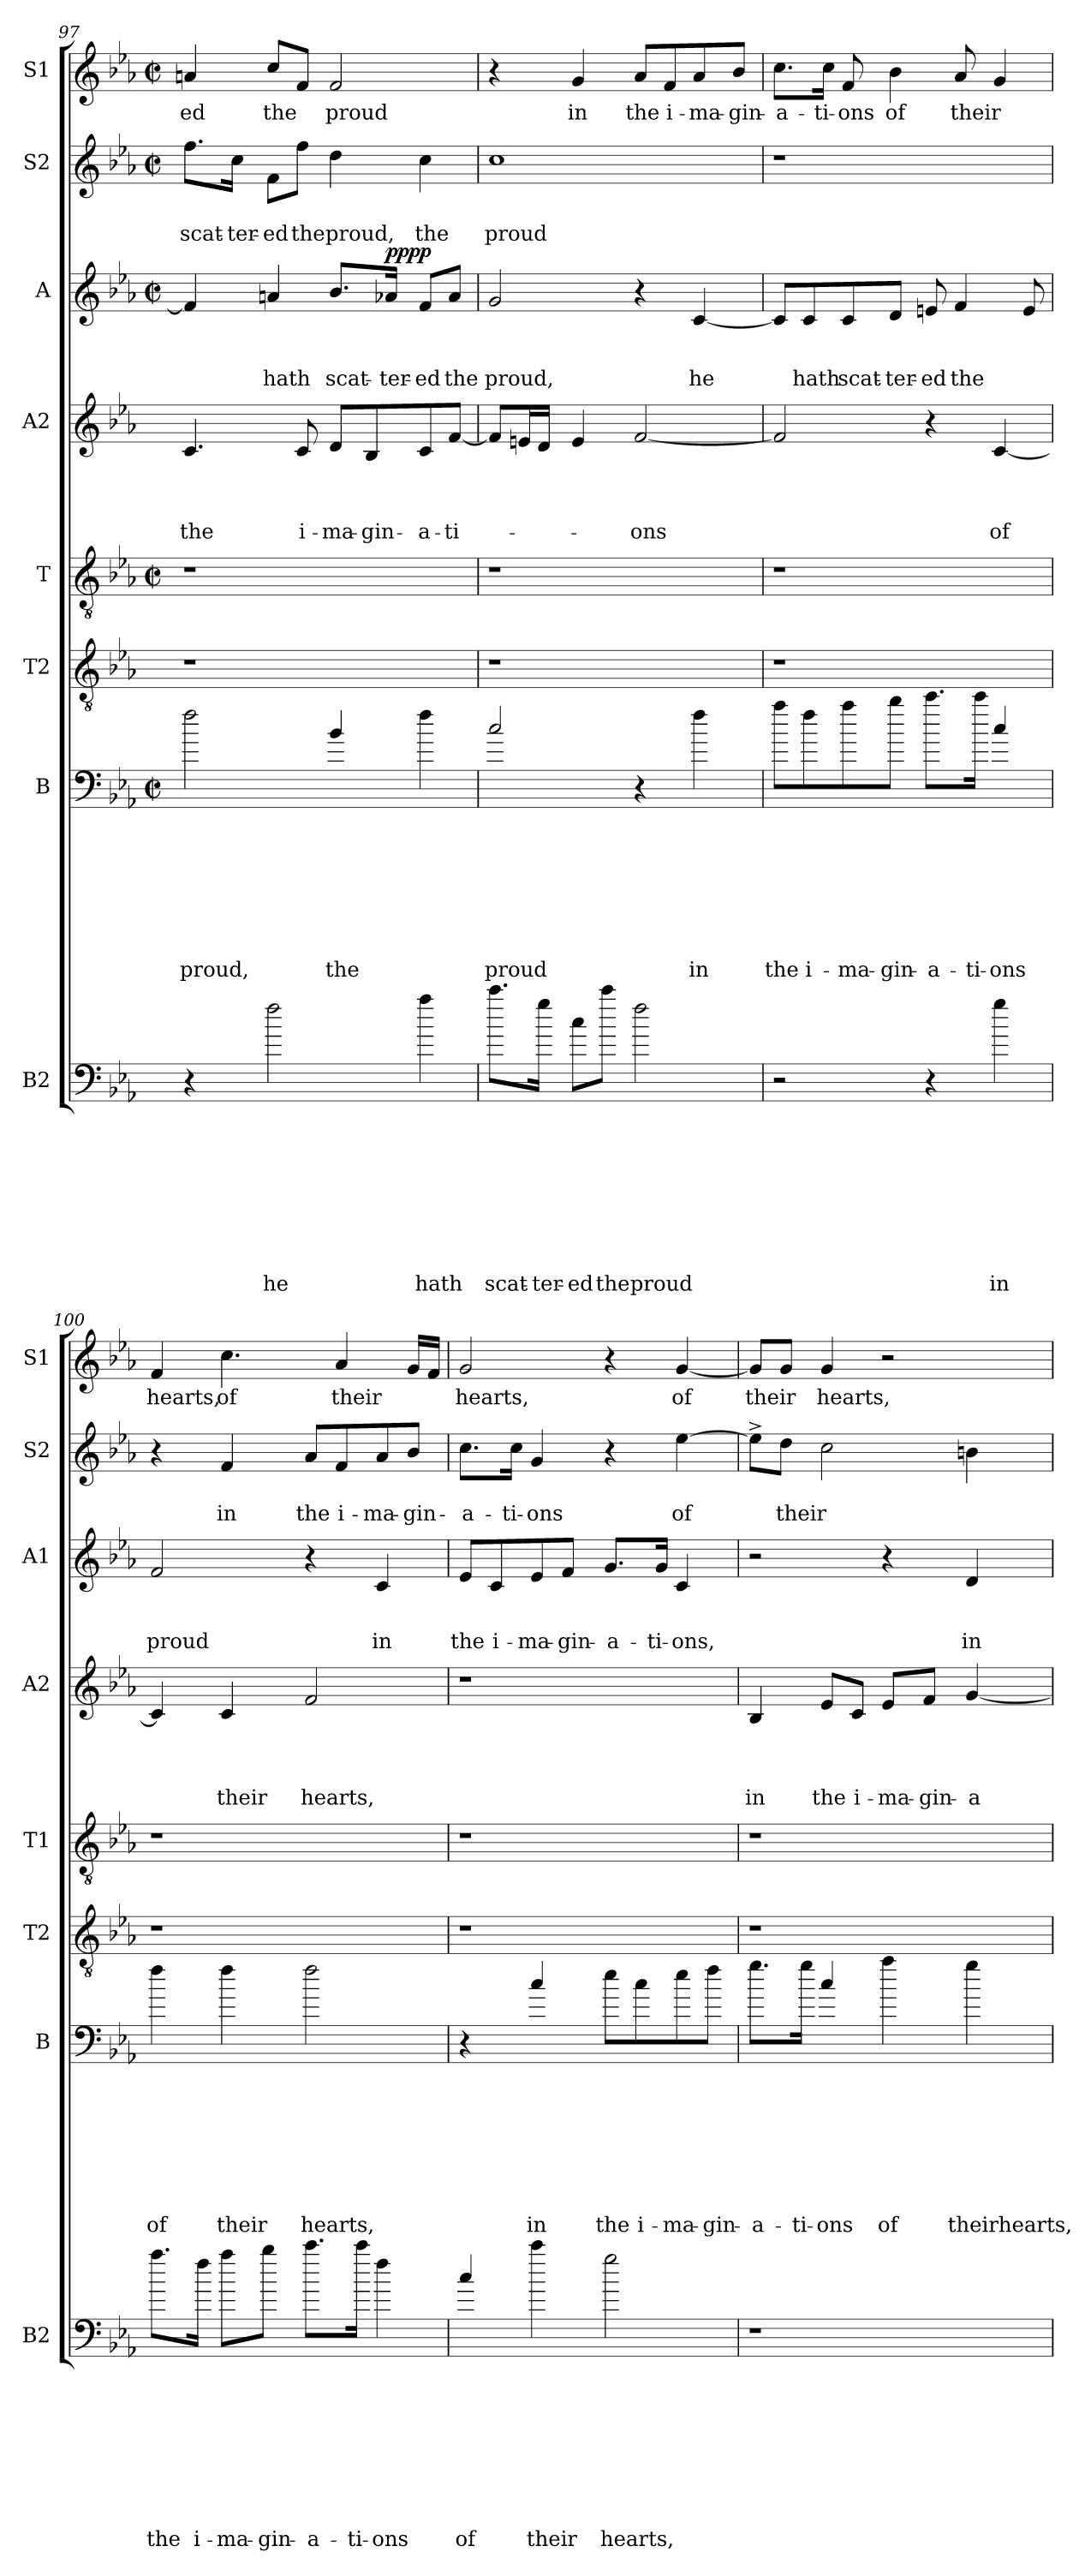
**kern	**text	**text	**text	**text	**text	**text	**text	**text	**text	**kern	**text	**text	**text	**text	**text	**text	**text	**text	**kern	**kern	**kern	**text	**text	**text	**text	**kern	**text	**text	**text	**dynam	**kern	**text	**text	**kern	**text
*part8	*part8	*part8	*part8	*part8	*part8	*part8	*part8	*part8	*part8	*part7	*part7	*part7	*part7	*part7	*part7	*part7	*part7	*part7	*part6	*part5	*part4	*part4	*part4	*part4	*part4	*part3	*part3	*part3	*part3	*part3	*part2	*part2	*part2	*part1	*part1
*staff8	*staff8	*staff8	*staff8	*staff8	*staff8	*staff8	*staff8	*staff8	*staff8	*staff7	*staff7	*staff7	*staff7	*staff7	*staff7	*staff7	*staff7	*staff7	*staff6	*staff5	*staff4	*staff4	*staff4	*staff4	*staff4	*staff3	*staff3	*staff3	*staff3	*staff3	*staff2	*staff2	*staff2	*staff1	*staff1
*I"B2	*	*	*	*	*	*	*	*	*	*I"B	*	*	*	*	*	*	*	*	*I"T2	*I"T	*I"A2	*	*	*	*	*I"A	*	*	*	*	*I"S2	*	*	*I"S1	*
*I'B2	*	*	*	*	*	*	*	*	*	*I'B	*	*	*	*	*	*	*	*	*I'T2	*I'T1	*I'A2	*	*	*	*	*I'A1	*	*	*	*	*I'S2	*	*	*I'S1	*
*clefF4	*	*	*	*	*	*	*	*	*	*clefF4	*	*	*	*	*	*	*	*	*clefGv2	*clefGv2	*clefG2	*	*	*	*	*clefG2	*	*	*	*	*clefG2	*	*	*clefG2	*
*k[b-e-a-]	*	*	*	*	*	*	*	*	*	*k[b-e-a-]	*	*	*	*	*	*	*	*	*k[b-e-a-]	*k[b-e-a-]	*k[b-e-a-]	*	*	*	*	*k[b-e-a-]	*	*	*	*	*k[b-e-a-]	*	*	*k[b-e-a-]	*
*E-:	*	*	*	*	*	*	*	*	*	*E-:	*	*	*	*	*	*	*	*	*E-:	*E-:	*E-:	*	*	*	*	*E-:	*	*	*	*	*E-:	*	*	*E-:	*
*	*	*	*	*	*	*	*	*	*	*M2/2	*	*	*	*	*	*	*	*	*	*M2/2	*	*	*	*	*	*M2/2	*	*	*	*	*M2/2	*	*	*M2/2	*
*	*	*	*	*	*	*	*	*	*	*met(c|)	*	*	*	*	*	*	*	*	*	*met(c|)	*	*	*	*	*	*met(c|)	*	*	*	*	*met(c|)	*	*	*met(c|)	*
=97	=97	=97	=97	=97	=97	=97	=97	=97	=97	=97	=97	=97	=97	=97	=97	=97	=97	=97	=97	=97	=97	=97	=97	=97	=97	=97	=97	=97	=97	=97	=97	=97	=97	=97	=97
!	!	!	!	!	!	!	!	!	!	!	!	!	!	!	!	!	!	!LO:LY:b	!	!	!	!	!	!	!LO:LY:b	!	!	!	!	!	!	!	!LO:LY:b	!	!LO:LY:b
4r	.	.	.	.	.	.	.	.	.	2ff\	.	.	.	.	.	.	.	proud,	1r	1r	4.c/	.	.	.	the	4f/]	.	.	.	.	8.ff\L	.	scat-	4an/	-ed
!	!	!	!	!	!	!	!	!	!	!	!	!	!	!	!	!	!	!	!	!	!	!	!	!	!	!	!	!	!	!	!	!	!LO:LY:b	!	!
.	.	.	.	.	.	.	.	.	.	.	.	.	.	.	.	.	.	.	.	.	.	.	.	.	.	.	.	.	.	.	16cc\Jk	.	-ter-	.	.
!	!	!	!	!	!	!	!	!	!LO:LY:b	!	!	!	!	!	!	!	!	!	!	!	!	!	!	!	!	!	!	!	!LO:LY:b	!	!	!	!LO:LY:b:rj	!	!LO:LY:b
2ff\	.	.	.	.	.	.	.	.	he	.	.	.	.	.	.	.	.	.	.	.	.	.	.	.	.	4an/	.	.	hath	.	8f\L	.	-ed	8cc/L	the
!	!	!	!	!	!	!	!	!	!	!	!	!	!	!	!	!	!	!	!	!	!	!	!	!	!LO:LY:b	!	!	!	!	!	!	!	!LO:LY:b	!	!
.	.	.	.	.	.	.	.	.	.	.	.	.	.	.	.	.	.	.	.	.	8c/	.	.	.	i-	.	.	.	.	.	8ff\J	.	the	8f/J	.
!	!	!	!	!	!	!	!	!	!	!	!	!	!	!	!	!	!	!LO:LY:b	!	!	!	!	!	!	!LO:LY:b	!	!	!	!LO:LY:b	!	!	!	!LO:LY:b	!	!LO:LY:b
.	.	.	.	.	.	.	.	.	.	4b-/	.	.	.	.	.	.	.	the	.	.	8d/L	.	.	.	-ma-	8.b-/L	.	.	scat-	.	4dd\	.	proud,	2f/	proud
!	!	!	!	!	!	!	!	!	!	!	!	!	!	!	!	!	!	!	!	!	!	!	!	!	!LO:LY:b	!	!	!	!	!	!	!	!	!	!
.	.	.	.	.	.	.	.	.	.	.	.	.	.	.	.	.	.	.	.	.	8B-/	.	.	.	-gin-	.	.	.	.	.	.	.	.	.	.
!	!	!	!	!	!	!	!	!	!	!	!	!	!	!	!	!	!	!	!	!	!	!	!	!	!	!	!	!	!LO:LY:b	!LO:DY:a	!	!	!	!	!
.	.	.	.	.	.	.	.	.	.	.	.	.	.	.	.	.	.	.	.	.	.	.	.	.	.	16a-X/Jk	.	.	-ter-	pppp	.	.	.	.	.
!	!	!	!	!	!	!	!	!	!LO:LY:b	!	!	!	!	!	!	!	!	!	!	!	!	!	!	!	!LO:LY:b	!	!	!	!LO:LY:b:rj	!	!	!	!LO:LY:b	!	!
4aa-\	.	.	.	.	.	.	.	.	hath	4ff\	.	.	.	.	.	.	.	.	.	.	8c/	.	.	.	-a-	8f/L	.	.	-ed	.	4cc\	.	the	.	.
!	!	!	!	!	!	!	!	!	!	!	!	!	!	!	!	!	!	!	!	!	!	!	!	!	!LO:LY:b	!	!	!	!LO:LY:b	!	!	!	!	!	!
.	.	.	.	.	.	.	.	.	.	.	.	.	.	.	.	.	.	.	.	.	[>8f/J	.	.	.	-ti-	8a-/J	.	.	the	.	.	.	.	.	.
!!LO:PB:g=z
=98	=98	=98	=98	=98	=98	=98	=98	=98	=98	=98	=98	=98	=98	=98	=98	=98	=98	=98	=98	=98	=98	=98	=98	=98	=98	=98	=98	=98	=98	=98	=98	=98	=98	=98	=98
!	!	!	!	!	!	!	!	!	!LO:LY:b	!	!	!	!	!	!	!	!	!LO:LY:b	!	!	!	!	!	!	!	!	!	!	!LO:LY:b	!	!	!	!LO:LY:b	!	!
8.ccc\L	.	.	.	.	.	.	.	.	scat-	2cc/	.	.	.	.	.	.	.	proud	1r	1r	8f/L]	.	.	.	.	2g/	.	.	proud,	.	1cc	.	proud	4r	.
.	.	.	.	.	.	.	.	.	.	.	.	.	.	.	.	.	.	.	.	.	16en/L	.	.	.	.	.	.	.	.	.	.	.	.	.	.
!	!	!	!	!	!	!	!	!	!LO:LY:b	!	!	!	!	!	!	!	!	!	!	!	!	!	!	!	!	!	!	!	!	!	!	!	!	!	!
16gg\Jk	.	.	.	.	.	.	.	.	-ter-	.	.	.	.	.	.	.	.	.	.	.	16d/JJ	.	.	.	.	.	.	.	.	.	.	.	.	.	.
!	!	!	!	!	!	!	!	!	!LO:LY:b:rj	!	!	!	!	!	!	!	!	!	!	!	!	!	!	!	!	!	!	!	!	!	!	!	!	!	!LO:LY:b
8cc\L	.	.	.	.	.	.	.	.	-ed	.	.	.	.	.	.	.	.	.	.	.	4e/	.	.	.	.	.	.	.	.	.	.	.	.	4g/	in
!	!	!	!	!	!	!	!	!	!LO:LY:b	!	!	!	!	!	!	!	!	!	!	!	!	!	!	!	!	!	!	!	!	!	!	!	!	!	!
8ccc\J	.	.	.	.	.	.	.	.	the	.	.	.	.	.	.	.	.	.	.	.	.	.	.	.	.	.	.	.	.	.	.	.	.	.	.
!	!	!	!	!	!	!	!	!	!LO:LY:b	!	!	!	!	!	!	!	!	!	!	!	!	!	!	!	!LO:LY:b	!	!	!	!	!	!	!	!	!	!LO:LY:b
2ff\	.	.	.	.	.	.	.	.	proud	4r	.	.	.	.	.	.	.	.	.	.	[<2f/	.	.	.	-ons	4r	.	.	.	.	.	.	.	8a-/L	the
!	!	!	!	!	!	!	!	!	!	!	!	!	!	!	!	!	!	!	!	!	!	!	!	!	!	!	!	!	!	!	!	!	!	!	!LO:LY:b
.	.	.	.	.	.	.	.	.	.	.	.	.	.	.	.	.	.	.	.	.	.	.	.	.	.	.	.	.	.	.	.	.	.	8f/	i-
!	!	!	!	!	!	!	!	!	!	!	!	!	!	!	!	!	!	!LO:LY:b	!	!	!	!	!	!	!	!	!	!	!LO:LY:b	!	!	!	!	!	!LO:LY:b
.	.	.	.	.	.	.	.	.	.	4ff\	.	.	.	.	.	.	.	in	.	.	.	.	.	.	.	[<4c/	.	.	he	.	.	.	.	8a-/	-ma-
!	!	!	!	!	!	!	!	!	!	!	!	!	!	!	!	!	!	!	!	!	!	!	!	!	!	!	!	!	!	!	!	!	!	!	!LO:LY:b:rj
.	.	.	.	.	.	.	.	.	.	.	.	.	.	.	.	.	.	.	.	.	.	.	.	.	.	.	.	.	.	.	.	.	.	8b-/J	-gin-
=99	=99	=99	=99	=99	=99	=99	=99	=99	=99	=99	=99	=99	=99	=99	=99	=99	=99	=99	=99	=99	=99	=99	=99	=99	=99	=99	=99	=99	=99	=99	=99	=99	=99	=99	=99
!	!	!	!	!	!	!	!	!	!	!	!	!	!	!	!	!	!	!LO:LY:b	!	!	!	!	!	!	!	!	!	!	!	!	!	!	!	!	!LO:LY:b
2r	.	.	.	.	.	.	.	.	.	8aa-\L	.	.	.	.	.	.	.	the	1r	1r	2f/]	.	.	.	.	8c/L]	.	.	.	.	1r	.	.	8.cc\L	-a-
!	!	!	!	!	!	!	!	!	!	!	!	!	!	!	!	!	!	!LO:LY:b	!	!	!	!	!	!	!	!	!	!	!LO:LY:b	!	!	!	!	!	!
.	.	.	.	.	.	.	.	.	.	8ff\	.	.	.	.	.	.	.	i-	.	.	.	.	.	.	.	8c/	.	.	hath	.	.	.	.	.	.
!	!	!	!	!	!	!	!	!	!	!	!	!	!	!	!	!	!	!	!	!	!	!	!	!	!	!	!	!	!	!	!	!	!	!	!LO:LY:b
.	.	.	.	.	.	.	.	.	.	.	.	.	.	.	.	.	.	.	.	.	.	.	.	.	.	.	.	.	.	.	.	.	.	16cc\Jk	-ti-
!	!	!	!	!	!	!	!	!	!	!	!	!	!	!	!	!	!	!LO:LY:b	!	!	!	!	!	!	!	!	!	!	!LO:LY:b	!	!	!	!	!	!LO:LY:b
.	.	.	.	.	.	.	.	.	.	8aa-\	.	.	.	.	.	.	.	-ma-	.	.	.	.	.	.	.	8c/	.	.	scat-	.	.	.	.	8f/	-ons
!	!	!	!	!	!	!	!	!	!	!	!	!	!	!	!	!	!	!LO:LY:b:rj	!	!	!	!	!	!	!	!	!	!	!LO:LY:b:rj	!	!	!	!	!	!LO:LY:b
.	.	.	.	.	.	.	.	.	.	8bb-\J	.	.	.	.	.	.	.	-gin-	.	.	.	.	.	.	.	8d/J	.	.	-ter-	.	.	.	.	4b-\	of
!	!	!	!	!	!	!	!	!	!	!	!	!	!	!	!	!	!	!LO:LY:b	!	!	!	!	!	!	!	!	!	!	!LO:LY:b	!	!	!	!	!	!
4r	.	.	.	.	.	.	.	.	.	8.ccc\L	.	.	.	.	.	.	.	-a-	.	.	4r	.	.	.	.	8en/	.	.	-ed	.	.	.	.	.	.
!	!	!	!	!	!	!	!	!	!	!	!	!	!	!	!	!	!	!	!	!	!	!	!	!	!	!	!	!	!LO:LY:b	!	!	!	!	!	!LO:LY:b
.	.	.	.	.	.	.	.	.	.	.	.	.	.	.	.	.	.	.	.	.	.	.	.	.	.	4f/	.	.	the	.	.	.	.	8a-/	their
!	!	!	!	!	!	!	!	!	!	!	!	!	!	!	!	!	!	!LO:LY:b	!	!	!	!	!	!	!	!	!	!	!	!	!	!	!	!	!
.	.	.	.	.	.	.	.	.	.	16ccc\Jk	.	.	.	.	.	.	.	-ti-	.	.	.	.	.	.	.	.	.	.	.	.	.	.	.	.	.
!	!	!	!	!	!	!	!	!	!LO:LY:b	!	!	!	!	!	!	!	!	!LO:LY:b	!	!	!	!	!	!	!LO:LY:b	!	!	!	!	!	!	!	!	!	!
4gg\	.	.	.	.	.	.	.	.	in	4cc/	.	.	.	.	.	.	.	-ons	.	.	[<4c/	.	.	.	of	.	.	.	.	.	.	.	.	4g/	.
.	.	.	.	.	.	.	.	.	.	.	.	.	.	.	.	.	.	.	.	.	.	.	.	.	.	8e/	.	.	.	.	.	.	.	.	.
=100	=100	=100	=100	=100	=100	=100	=100	=100	=100	=100	=100	=100	=100	=100	=100	=100	=100	=100	=100	=100	=100	=100	=100	=100	=100	=100	=100	=100	=100	=100	=100	=100	=100	=100	=100
!	!	!	!	!	!	!	!	!	!LO:LY:b	!	!	!	!	!	!	!	!	!LO:LY:b	!	!	!	!	!	!	!	!	!	!	!LO:LY:b	!	!	!	!	!	!LO:LY:b
8.aa-\L	.	.	.	.	.	.	.	.	the	4ff\	.	.	.	.	.	.	.	of	1r	1r	4c/]	.	.	.	.	2f/	.	.	proud	.	4r	.	.	4f/	hearts,
!	!	!	!	!	!	!	!	!	!LO:LY:b	!	!	!	!	!	!	!	!	!	!	!	!	!	!	!	!	!	!	!	!	!	!	!	!	!	!
16ff\Jk	.	.	.	.	.	.	.	.	i-	.	.	.	.	.	.	.	.	.	.	.	.	.	.	.	.	.	.	.	.	.	.	.	.	.	.
!	!	!	!	!	!	!	!	!	!LO:LY:b	!	!	!	!	!	!	!	!	!LO:LY:b	!	!	!	!	!	!	!LO:LY:b	!	!	!	!	!	!	!	!LO:LY:b	!	!LO:LY:b
8aa-\L	.	.	.	.	.	.	.	.	-ma-	4ff\	.	.	.	.	.	.	.	their	.	.	4c/	.	.	.	their	.	.	.	.	.	4f/	.	in	4.cc\	of
!	!	!	!	!	!	!	!	!	!LO:LY:b:rj	!	!	!	!	!	!	!	!	!	!	!	!	!	!	!	!	!	!	!	!	!	!	!	!	!	!
8bb-\J	.	.	.	.	.	.	.	.	-gin-	.	.	.	.	.	.	.	.	.	.	.	.	.	.	.	.	.	.	.	.	.	.	.	.	.	.
!	!	!	!	!	!	!	!	!	!LO:LY:b	!	!	!	!	!	!	!	!	!LO:LY:b	!	!	!	!	!	!	!LO:LY:b	!	!	!	!	!	!	!	!LO:LY:b	!	!
8.ccc\L	.	.	.	.	.	.	.	.	-a-	2ff\	.	.	.	.	.	.	.	hearts,	.	.	2f/	.	.	.	hearts,	4r	.	.	.	.	8a-/L	.	the	.	.
!	!	!	!	!	!	!	!	!	!	!	!	!	!	!	!	!	!	!	!	!	!	!	!	!	!	!	!	!	!	!	!	!	!LO:LY:b	!	!LO:LY:b
.	.	.	.	.	.	.	.	.	.	.	.	.	.	.	.	.	.	.	.	.	.	.	.	.	.	.	.	.	.	.	8f/	.	i-	4a-/	their
!	!	!	!	!	!	!	!	!	!LO:LY:b	!	!	!	!	!	!	!	!	!	!	!	!	!	!	!	!	!	!	!	!	!	!	!	!	!	!
16ccc\Jk	.	.	.	.	.	.	.	.	-ti-	.	.	.	.	.	.	.	.	.	.	.	.	.	.	.	.	.	.	.	.	.	.	.	.	.	.
!	!	!	!	!	!	!	!	!	!LO:LY:b	!	!	!	!	!	!	!	!	!	!	!	!	!	!	!	!	!	!	!	!LO:LY:b	!	!	!	!LO:LY:b	!	!
4ff\	.	.	.	.	.	.	.	.	-ons	.	.	.	.	.	.	.	.	.	.	.	.	.	.	.	.	4c/	.	.	in	.	8a-/	.	-ma-	.	.
!	!	!	!	!	!	!	!	!	!	!	!	!	!	!	!	!	!	!	!	!	!	!	!	!	!	!	!	!	!	!	!	!	!LO:LY:b:rj	!	!
.	.	.	.	.	.	.	.	.	.	.	.	.	.	.	.	.	.	.	.	.	.	.	.	.	.	.	.	.	.	.	8b-/J	.	-gin-	16g/LL	.
.	.	.	.	.	.	.	.	.	.	.	.	.	.	.	.	.	.	.	.	.	.	.	.	.	.	.	.	.	.	.	.	.	.	16f/JJ	.
!!LO:LB:g=z
=101	=101	=101	=101	=101	=101	=101	=101	=101	=101	=101	=101	=101	=101	=101	=101	=101	=101	=101	=101	=101	=101	=101	=101	=101	=101	=101	=101	=101	=101	=101	=101	=101	=101	=101	=101
!	!	!	!	!	!	!	!	!	!LO:LY:b	!	!	!	!	!	!	!	!	!	!	!	!	!	!	!	!	!	!	!	!LO:LY:b	!	!	!	!LO:LY:b	!	!LO:LY:b
4cc/	.	.	.	.	.	.	.	.	of	4r	.	.	.	.	.	.	.	.	1r	1r	1r	.	.	.	.	8e-/L	.	.	the	.	8.cc\L	.	-a-	2g/	hearts,
!	!	!	!	!	!	!	!	!	!	!	!	!	!	!	!	!	!	!	!	!	!	!	!	!	!	!	!	!	!LO:LY:b	!	!	!	!	!	!
.	.	.	.	.	.	.	.	.	.	.	.	.	.	.	.	.	.	.	.	.	.	.	.	.	.	8c/	.	.	i-	.	.	.	.	.	.
!	!	!	!	!	!	!	!	!	!	!	!	!	!	!	!	!	!	!	!	!	!	!	!	!	!	!	!	!	!	!	!	!	!LO:LY:b	!	!
.	.	.	.	.	.	.	.	.	.	.	.	.	.	.	.	.	.	.	.	.	.	.	.	.	.	.	.	.	.	.	16cc\Jk	.	-ti-	.	.
!	!	!	!	!	!	!	!	!	!LO:LY:b	!	!	!	!	!	!	!	!	!LO:LY:b	!	!	!	!	!	!	!	!	!	!	!LO:LY:b	!	!	!	!LO:LY:b	!	!
4ccc\	.	.	.	.	.	.	.	.	their	4cc/	.	.	.	.	.	.	.	in	.	.	.	.	.	.	.	8e-/	.	.	-ma-	.	4g/	.	-ons	.	.
!	!	!	!	!	!	!	!	!	!	!	!	!	!	!	!	!	!	!	!	!	!	!	!	!	!	!	!	!	!LO:LY:b	!	!	!	!	!	!
.	.	.	.	.	.	.	.	.	.	.	.	.	.	.	.	.	.	.	.	.	.	.	.	.	.	8f/J	.	.	-gin-	.	.	.	.	.	.
!	!	!	!	!	!	!	!	!	!LO:LY:b	!	!	!	!	!	!	!	!	!LO:LY:b	!	!	!	!	!	!	!	!	!	!	!LO:LY:b:rj	!	!	!	!	!	!
2gg\	.	.	.	.	.	.	.	.	hearts,	8ee-\L	.	.	.	.	.	.	.	the	.	.	.	.	.	.	.	8.g/L	.	.	-a-	.	4r	.	.	4r	.
!	!	!	!	!	!	!	!	!	!	!	!	!	!	!	!	!	!	!LO:LY:b	!	!	!	!	!	!	!	!	!	!	!	!	!	!	!	!	!
.	.	.	.	.	.	.	.	.	.	8cc\	.	.	.	.	.	.	.	i-	.	.	.	.	.	.	.	.	.	.	.	.	.	.	.	.	.
!	!	!	!	!	!	!	!	!	!	!	!	!	!	!	!	!	!	!	!	!	!	!	!	!	!	!	!	!	!LO:LY:b	!	!	!	!	!	!
.	.	.	.	.	.	.	.	.	.	.	.	.	.	.	.	.	.	.	.	.	.	.	.	.	.	16g/Jk	.	.	-ti-	.	.	.	.	.	.
!	!	!	!	!	!	!	!	!	!	!	!	!	!	!	!	!	!	!LO:LY:b	!	!	!	!	!	!	!	!	!	!	!LO:LY:b	!	!	!	!LO:LY:b	!	!LO:LY:b
.	.	.	.	.	.	.	.	.	.	8ee-\	.	.	.	.	.	.	.	-ma-	.	.	.	.	.	.	.	4c/	.	.	-ons,	.	[>4ee-\	.	of	[<4g/	of
!	!	!	!	!	!	!	!	!	!	!	!	!	!	!	!	!	!	!LO:LY:b:rj	!	!	!	!	!	!	!	!	!	!	!	!	!	!	!	!	!
.	.	.	.	.	.	.	.	.	.	8ff\J	.	.	.	.	.	.	.	-gin-	.	.	.	.	.	.	.	.	.	.	.	.	.	.	.	.	.
=102	=102	=102	=102	=102	=102	=102	=102	=102	=102	=102	=102	=102	=102	=102	=102	=102	=102	=102	=102	=102	=102	=102	=102	=102	=102	=102	=102	=102	=102	=102	=102	=102	=102	=102	=102
!	!	!	!	!	!	!	!	!	!	!	!	!	!	!	!	!	!	!LO:LY:b	!	!	!	!	!	!	!LO:LY:b	!	!	!	!	!	!	!	!	!	!LO:LY:b
1r	.	.	.	.	.	.	.	.	.	8.gg\L	.	.	.	.	.	.	.	-a-	1r	1r	4B-/	.	.	.	in	2r	.	.	.	.	8ee-^>\L]	.	.	8g/L]	their
!	!	!	!	!	!	!	!	!	!	!	!	!	!	!	!	!	!	!	!	!	!	!	!	!	!	!	!	!	!	!	!	!	!LO:LY:b	!	!
.	.	.	.	.	.	.	.	.	.	.	.	.	.	.	.	.	.	.	.	.	.	.	.	.	.	.	.	.	.	.	8dd\J	.	their	8g/J	.
!	!	!	!	!	!	!	!	!	!	!	!	!	!	!	!	!	!	!LO:LY:b	!	!	!	!	!	!	!	!	!	!	!	!	!	!	!	!	!
.	.	.	.	.	.	.	.	.	.	16gg\Jk	.	.	.	.	.	.	.	-ti-	.	.	.	.	.	.	.	.	.	.	.	.	.	.	.	.	.
!	!	!	!	!	!	!	!	!	!	!	!	!	!	!	!	!	!	!LO:LY:b	!	!	!	!	!	!	!LO:LY:b	!	!	!	!	!	!	!	!	!	!LO:LY:b
.	.	.	.	.	.	.	.	.	.	4cc/	.	.	.	.	.	.	.	-ons	.	.	8e-/L	.	.	.	the	.	.	.	.	.	2cc\	.	.	4g/	hearts,
!	!	!	!	!	!	!	!	!	!	!	!	!	!	!	!	!	!	!	!	!	!	!	!	!	!LO:LY:b	!	!	!	!	!	!	!	!	!	!
.	.	.	.	.	.	.	.	.	.	.	.	.	.	.	.	.	.	.	.	.	8c/J	.	.	.	i-	.	.	.	.	.	.	.	.	.	.
!	!	!	!	!	!	!	!	!	!	!	!	!	!	!	!	!	!	!LO:LY:b	!	!	!	!	!	!	!LO:LY:b	!	!	!	!	!	!	!	!	!	!
.	.	.	.	.	.	.	.	.	.	4aa-\	.	.	.	.	.	.	.	of	.	.	8e-/L	.	.	.	-ma-	4r	.	.	.	.	.	.	.	2r	.
!	!	!	!	!	!	!	!	!	!	!	!	!	!	!	!	!	!	!	!	!	!	!	!	!	!LO:LY:b	!	!	!	!	!	!	!	!	!	!
.	.	.	.	.	.	.	.	.	.	.	.	.	.	.	.	.	.	.	.	.	8f/J	.	.	.	-gin-	.	.	.	.	.	.	.	.	.	.
!	!	!	!	!	!	!	!	!	!	!	!	!	!	!	!	!	!	!LO:LY:b	!	!	!	!	!	!	!LO:LY:b:rj	!	!	!	!LO:LY:b	!	!	!	!	!	!
.	.	.	.	.	.	.	.	.	.	4gg\	.	.	.	.	.	.	.	theirhearts,	.	.	[<4g/	.	.	.	-a-	4d/	.	.	in	.	4bn\	.	.	.	.
=	=	=	=	=	=	=	=	=	=	=	=	=	=	=	=	=	=	=	=	=	=	=	=	=	=	=	=	=	=	=	=	=	=	=	=
*-	*-	*-	*-	*-	*-	*-	*-	*-	*-	*-	*-	*-	*-	*-	*-	*-	*-	*-	*-	*-	*-	*-	*-	*-	*-	*-	*-	*-	*-	*-	*-	*-	*-	*-	*-
